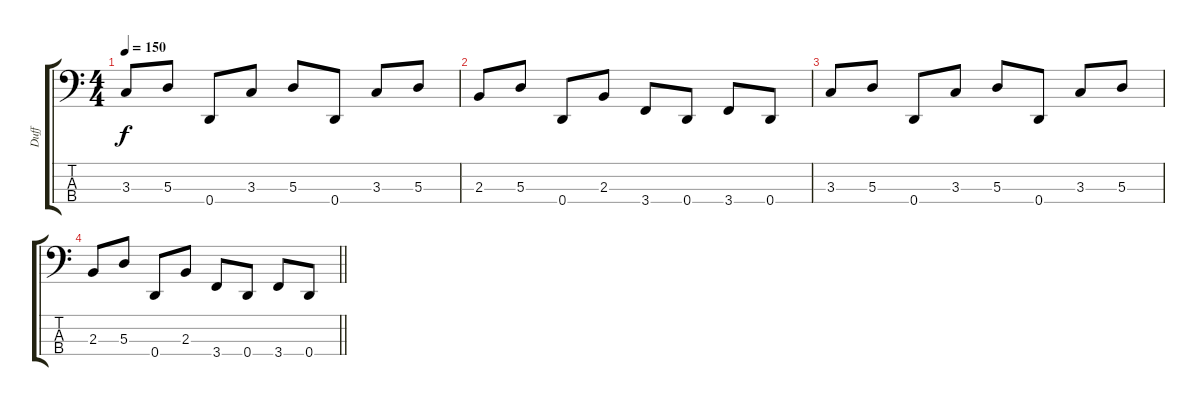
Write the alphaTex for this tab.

\track ("Duff" "Duff") {instrument electricbasspick}
\staff {score tabs}
\tuning (G2 D2 A1 D1) {hide}
\ts (4 4)
\tempo 150
\clef f4
\ks c
3.3.8{dy f} 5.3.8 0.4.8 3.3.8 5.3.8 0.4.8 3.3.8 5.3.8 |
2.3.8 5.3.8 0.4.8 2.3.8 3.4.8 0.4.8 3.4.8 0.4.8 |
3.3.8 5.3.8 0.4.8 3.3.8 5.3.8 0.4.8 3.3.8 5.3.8 |
\barLineRight lightlight
2.3.8 5.3.8 0.4.8 2.3.8 3.4.8 0.4.8 3.4.8 0.4.8
